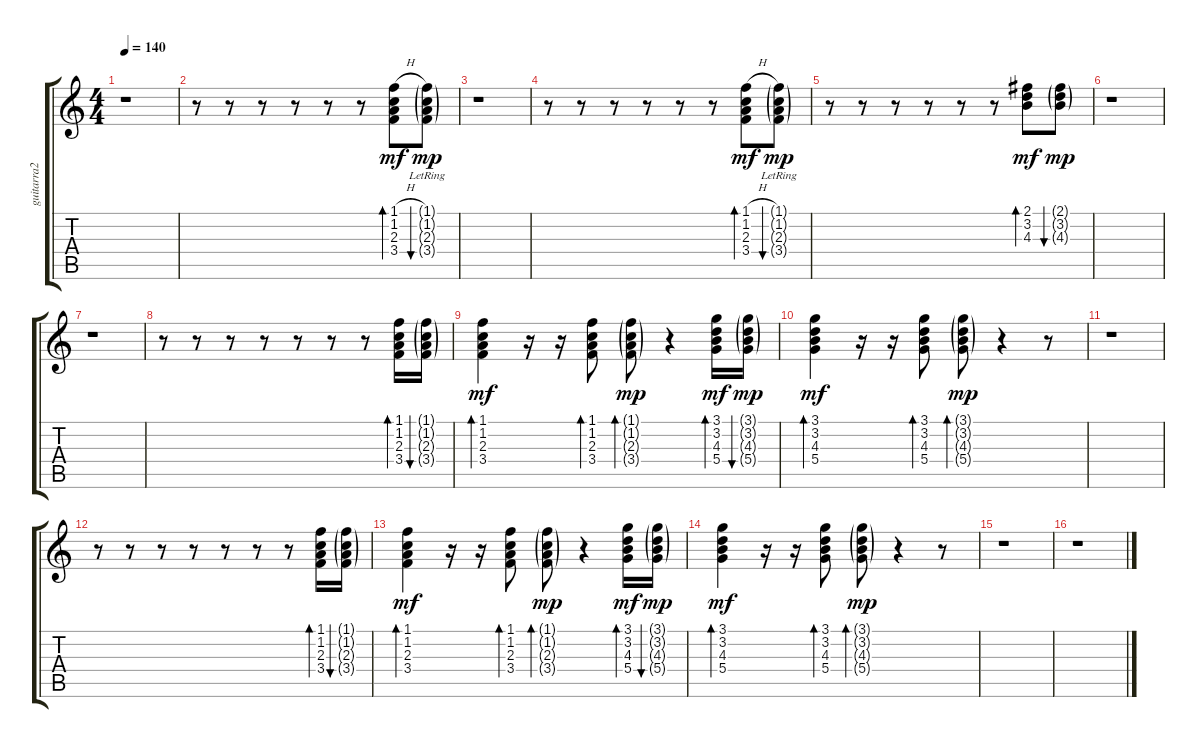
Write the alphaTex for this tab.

\track ("guitarra2" "guitarra2") {instrument electricguitarclean}
\staff {score tabs}
\tuning (E4 B3 G3 D3 A2 E2) {hide}
\ts (4 4)
\tempo 140
\clef g2
\ks c
r.1{dy mf} |
r.8 r.8 r.8 r.8 r.8 r.8 (1.1{h} 1.2 2.3 3.4).8{bd 30} (1.1{g lr} 1.2{g lr} 2.3{g lr} 3.4{g}).8{bu 30 dy mp} |
r.1 |
r.8 r.8 r.8 r.8 r.8 r.8 (1.1{h} 1.2 2.3 3.4).8{bd 30 dy mf} (1.1{g lr} 1.2{g lr} 2.3{g} 3.4{g}).8{bu 30 dy mp} |
r.8 r.8 r.8 r.8 r.8 r.8 (2.1 3.2 4.3).8{bd 30 dy mf} (2.1{g} 3.2{g} 4.3{g}).8{bu 30 dy mp} |
r.1 |
r.1 |
r.8 r.8 r.8 r.8 r.8 r.8 r.8 (1.1 1.2 2.3 3.4).16{bd 30} (1.1{g} 1.2{g} 2.3{g} 3.4{g}).16{bu 30} |
(1.1 1.2 2.3 3.4).4{bd 30 dy mf} r.16 r.16 (1.1 1.2 2.3 3.4).8{bd 30} (1.1{g} 1.2{g} 2.3{g} 3.4{g}).8{bd 30 dy mp} r.4 (3.1 3.2 4.3 5.4).16{bd 30 dy mf} (3.1{g} 3.2{g} 4.3{g} 5.4{g}).16{bu 30 dy mp} |
(3.1 3.2 4.3 5.4).4{bd 30 dy mf} r.16 r.16 (3.1 3.2 4.3 5.4).8{bd 30} (3.1{g} 3.2{g} 4.3{g} 5.4{g}).8{bd 30 dy mp} r.4 r.8 |
r.1 |
r.8 r.8 r.8 r.8 r.8 r.8 r.8 (1.1 1.2 2.3 3.4).16{bd 30} (1.1{g} 1.2{g} 2.3{g} 3.4{g}).16{bu 30} |
(1.1 1.2 2.3 3.4).4{bd 30 dy mf} r.16 r.16 (1.1 1.2 2.3 3.4).8{bd 30} (1.1{g} 1.2{g} 2.3{g} 3.4{g}).8{bd 30 dy mp} r.4 (3.1 3.2 4.3 5.4).16{bd 30 dy mf} (3.1{g} 3.2{g} 4.3{g} 5.4{g}).16{bu 30 dy mp} |
(3.1 3.2 4.3 5.4).4{bd 30 dy mf} r.16 r.16 (3.1 3.2 4.3 5.4).8{bd 30} (3.1{g} 3.2{g} 4.3{g} 5.4{g}).8{bd 30 dy mp} r.4 r.8 |
r.1 |
r.1
